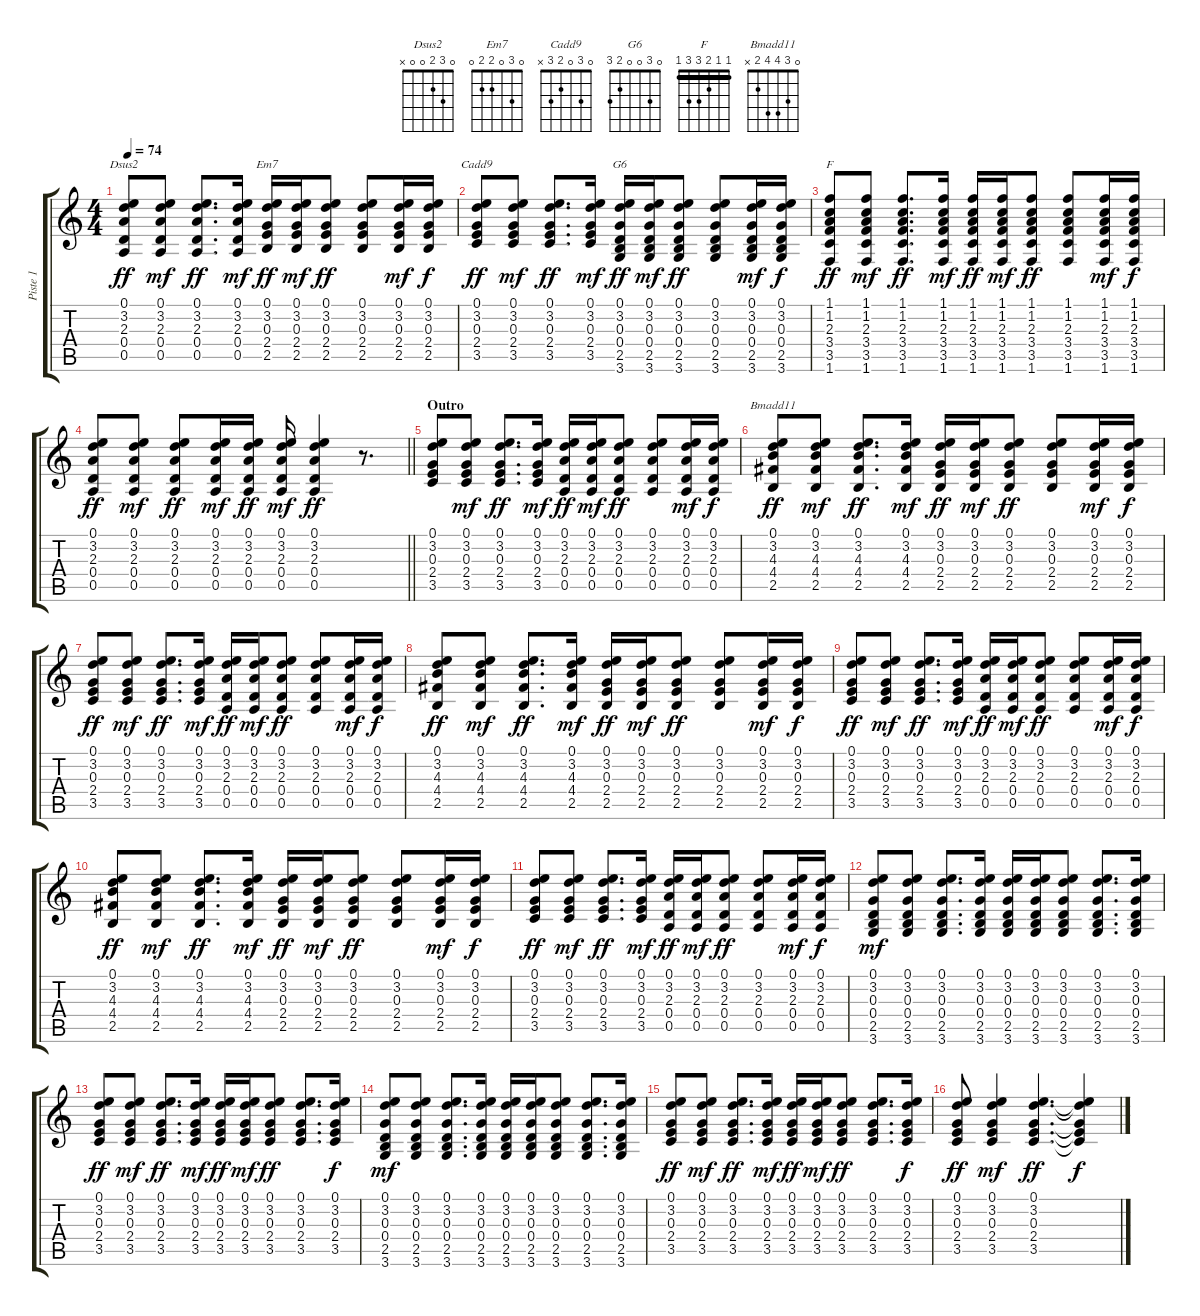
\track ("Piste 1" "Piste 1") {instrument acousticguitarsteel}
\staff {score tabs}
\tuning (E4 B3 G3 D3 A2 E2) {hide}
\chord ("Dsus2" 0 3 2 0 0 x)
\chord ("Em7" 0 3 0 2 2 0)
\chord ("Cadd9" 0 3 0 2 3 x)
\chord ("G6" 0 3 0 0 2 3)
\chord ("F" 1 1 2 3 3 1) {barre 1}
\chord ("Bmadd11" 0 3 4 4 2 x)
\ts (4 4)
\tempo 74
\clef g2
\ks c
(0.1 3.2 2.3 0.4 0.5).8{ch "Dsus2" dy ff} (0.1 3.2 2.3 0.4 0.5).8{dy mf} (0.1 3.2 2.3 0.4 0.5).8{d dy ff} (0.1 3.2 2.3 0.4 0.5).16{dy mf} (0.1 3.2 0.3 2.4 2.5).16{ch "Em7" dy ff} (0.1 3.2 0.3 2.4 2.5).16{dy mf} (0.1 3.2 0.3 2.4 2.5).8{dy ff} (0.1 3.2 0.3 2.4 2.5).8 (0.1 3.2 0.3 2.4 2.5).16{dy mf} (0.1 3.2 0.3 2.4 2.5).16{dy f} |
(0.1 3.2 0.3 2.4 3.5).8{ch "Cadd9" dy ff} (0.1 3.2 0.3 2.4 3.5).8{dy mf} (0.1 3.2 0.3 2.4 3.5).8{d dy ff} (0.1 3.2 0.3 2.4 3.5).16{dy mf} (0.1 3.2 0.3 0.4 2.5 3.6).16{ch "G6" dy ff} (0.1 3.2 0.3 0.4 2.5 3.6).16{dy mf} (0.1 3.2 0.3 0.4 2.5 3.6).8{dy ff} (0.1 3.2 0.3 0.4 2.5 3.6).8 (0.1 3.2 0.3 0.4 2.5 3.6).16{dy mf} (0.1 3.2 0.3 0.4 2.5 3.6).16{dy f} |
(1.1 1.2 2.3 3.4 3.5 1.6).8{ch "F" dy ff} (1.1 1.2 2.3 3.4 3.5 1.6).8{dy mf} (1.1 1.2 2.3 3.4 3.5 1.6).8{d dy ff} (1.1 1.2 2.3 3.4 3.5 1.6).16{dy mf} (1.1 1.2 2.3 3.4 3.5 1.6).16{dy ff} (1.1 1.2 2.3 3.4 3.5 1.6).16{dy mf} (1.1 1.2 2.3 3.4 3.5 1.6).8{dy ff} (1.1 1.2 2.3 3.4 3.5 1.6).8 (1.1 1.2 2.3 3.4 3.5 1.6).16{dy mf} (1.1 1.2 2.3 3.4 3.5 1.6).16{dy f} |
\barLineRight lightlight
(0.1 3.2 2.3 0.4 0.5).8{dy ff} (0.1 3.2 2.3 0.4 0.5).8{dy mf} (0.1 3.2 2.3 0.4 0.5).8{dy ff} (0.1 3.2 2.3 0.4 0.5).16{dy mf} (0.1 3.2 2.3 0.4 0.5).16{dy ff} (0.1 3.2 2.3 0.4 0.5).16{dy mf} (0.1 3.2 2.3 0.4 0.5).4{dy ff} r.8{d} |
\section ("" "Outro")
(0.1 3.2 0.3 2.4 3.5).8 (0.1 3.2 0.3 2.4 3.5).8{dy mf} (0.1 3.2 0.3 2.4 3.5).8{d dy ff} (0.1 3.2 0.3 2.4 3.5).16{dy mf} (0.1 3.2 2.3 0.4 0.5).16{dy ff} (0.1 3.2 2.3 0.4 0.5).16{dy mf} (0.1 3.2 2.3 0.4 0.5).8{dy ff} (0.1 3.2 2.3 0.4 0.5).8 (0.1 3.2 2.3 0.4 0.5).16{dy mf} (0.1 3.2 2.3 0.4 0.5).16{dy f} |
(0.1 3.2 4.3 4.4 2.5).8{ch "Bmadd11" dy ff} (0.1 3.2 4.3 4.4 2.5).8{dy mf} (0.1 3.2 4.3 4.4 2.5).8{d dy ff} (0.1 3.2 4.3 4.4 2.5).16{dy mf} (0.1 3.2 0.3 2.4 2.5).16{dy ff} (0.1 3.2 0.3 2.4 2.5).16{dy mf} (0.1 3.2 0.3 2.4 2.5).8{dy ff} (0.1 3.2 0.3 2.4 2.5).8 (0.1 3.2 0.3 2.4 2.5).16{dy mf} (0.1 3.2 0.3 2.4 2.5).16{dy f} |
(0.1 3.2 0.3 2.4 3.5).8{dy ff} (0.1 3.2 0.3 2.4 3.5).8{dy mf} (0.1 3.2 0.3 2.4 3.5).8{d dy ff} (0.1 3.2 0.3 2.4 3.5).16{dy mf} (0.1 3.2 2.3 0.4 0.5).16{dy ff} (0.1 3.2 2.3 0.4 0.5).16{dy mf} (0.1 3.2 2.3 0.4 0.5).8{dy ff} (0.1 3.2 2.3 0.4 0.5).8 (0.1 3.2 2.3 0.4 0.5).16{dy mf} (0.1 3.2 2.3 0.4 0.5).16{dy f} |
(0.1 3.2 4.3 4.4 2.5).8{dy ff} (0.1 3.2 4.3 4.4 2.5).8{dy mf} (0.1 3.2 4.3 4.4 2.5).8{d dy ff} (0.1 3.2 4.3 4.4 2.5).16{dy mf} (0.1 3.2 0.3 2.4 2.5).16{dy ff} (0.1 3.2 0.3 2.4 2.5).16{dy mf} (0.1 3.2 0.3 2.4 2.5).8{dy ff} (0.1 3.2 0.3 2.4 2.5).8 (0.1 3.2 0.3 2.4 2.5).16{dy mf} (0.1 3.2 0.3 2.4 2.5).16{dy f} |
(0.1 3.2 0.3 2.4 3.5).8{dy ff} (0.1 3.2 0.3 2.4 3.5).8{dy mf} (0.1 3.2 0.3 2.4 3.5).8{d dy ff} (0.1 3.2 0.3 2.4 3.5).16{dy mf} (0.1 3.2 2.3 0.4 0.5).16{dy ff} (0.1 3.2 2.3 0.4 0.5).16{dy mf} (0.1 3.2 2.3 0.4 0.5).8{dy ff} (0.1 3.2 2.3 0.4 0.5).8 (0.1 3.2 2.3 0.4 0.5).16{dy mf} (0.1 3.2 2.3 0.4 0.5).16{dy f} |
(0.1 3.2 4.3 4.4 2.5).8{dy ff} (0.1 3.2 4.3 4.4 2.5).8{dy mf} (0.1 3.2 4.3 4.4 2.5).8{d dy ff} (0.1 3.2 4.3 4.4 2.5).16{dy mf} (0.1 3.2 0.3 2.4 2.5).16{dy ff} (0.1 3.2 0.3 2.4 2.5).16{dy mf} (0.1 3.2 0.3 2.4 2.5).8{dy ff} (0.1 3.2 0.3 2.4 2.5).8 (0.1 3.2 0.3 2.4 2.5).16{dy mf} (0.1 3.2 0.3 2.4 2.5).16{dy f} |
(0.1 3.2 0.3 2.4 3.5).8{dy ff} (0.1 3.2 0.3 2.4 3.5).8{dy mf} (0.1 3.2 0.3 2.4 3.5).8{d dy ff} (0.1 3.2 0.3 2.4 3.5).16{dy mf} (0.1 3.2 2.3 0.4 0.5).16{dy ff} (0.1 3.2 2.3 0.4 0.5).16{dy mf} (0.1 3.2 2.3 0.4 0.5).8{dy ff} (0.1 3.2 2.3 0.4 0.5).8 (0.1 3.2 2.3 0.4 0.5).16{dy mf} (0.1 3.2 2.3 0.4 0.5).16{dy f} |
(0.1 3.2 0.3 0.4 2.5 3.6).8{dy mf} (0.1 3.2 0.3 0.4 2.5 3.6).8 (0.1 3.2 0.3 0.4 2.5 3.6).8{d} (0.1 3.2 0.3 0.4 2.5 3.6).16 (0.1 3.2 0.3 0.4 2.5 3.6).16 (0.1 3.2 0.3 0.4 2.5 3.6).16 (0.1 3.2 0.3 0.4 2.5 3.6).8 (0.1 3.2 0.3 0.4 2.5 3.6).8{d} (0.1 3.2 0.3 0.4 2.5 3.6).16 |
(0.1 3.2 0.3 2.4 3.5).8{dy ff} (0.1 3.2 0.3 2.4 3.5).8{dy mf} (0.1 3.2 0.3 2.4 3.5).8{d dy ff} (0.1 3.2 0.3 2.4 3.5).16{dy mf} (0.1 3.2 0.3 2.4 3.5).16{dy ff} (0.1 3.2 0.3 2.4 3.5).16{dy mf} (0.1 3.2 0.3 2.4 3.5).8{dy ff} (0.1 3.2 0.3 2.4 3.5).8{d} (0.1 3.2 0.3 2.4 3.5).16{dy f} |
(0.1 3.2 0.3 0.4 2.5 3.6).8{dy mf} (0.1 3.2 0.3 0.4 2.5 3.6).8 (0.1 3.2 0.3 0.4 2.5 3.6).8{d} (0.1 3.2 0.3 0.4 2.5 3.6).16 (0.1 3.2 0.3 0.4 2.5 3.6).16 (0.1 3.2 0.3 0.4 2.5 3.6).16 (0.1 3.2 0.3 0.4 2.5 3.6).8 (0.1 3.2 0.3 0.4 2.5 3.6).8{d} (0.1 3.2 0.3 0.4 2.5 3.6).16 |
(0.1 3.2 0.3 2.4 3.5).8{dy ff} (0.1 3.2 0.3 2.4 3.5).8{dy mf} (0.1 3.2 0.3 2.4 3.5).8{d dy ff} (0.1 3.2 0.3 2.4 3.5).16{dy mf} (0.1 3.2 0.3 2.4 3.5).16{dy ff} (0.1 3.2 0.3 2.4 3.5).16{dy mf} (0.1 3.2 0.3 2.4 3.5).8{dy ff} (0.1 3.2 0.3 2.4 3.5).8{d} (0.1 3.2 0.3 2.4 3.5).16{dy f} |
(0.1 3.2 0.3 2.4 3.5).8{dy ff} (0.1 3.2 0.3 2.4 3.5).4{dy mf} (0.1 3.2 0.3 2.4 3.5).4{d dy ff} (0.1{t} 3.2{t} 0.3{t} 2.4{t} 3.5{t}).4{dy f}
